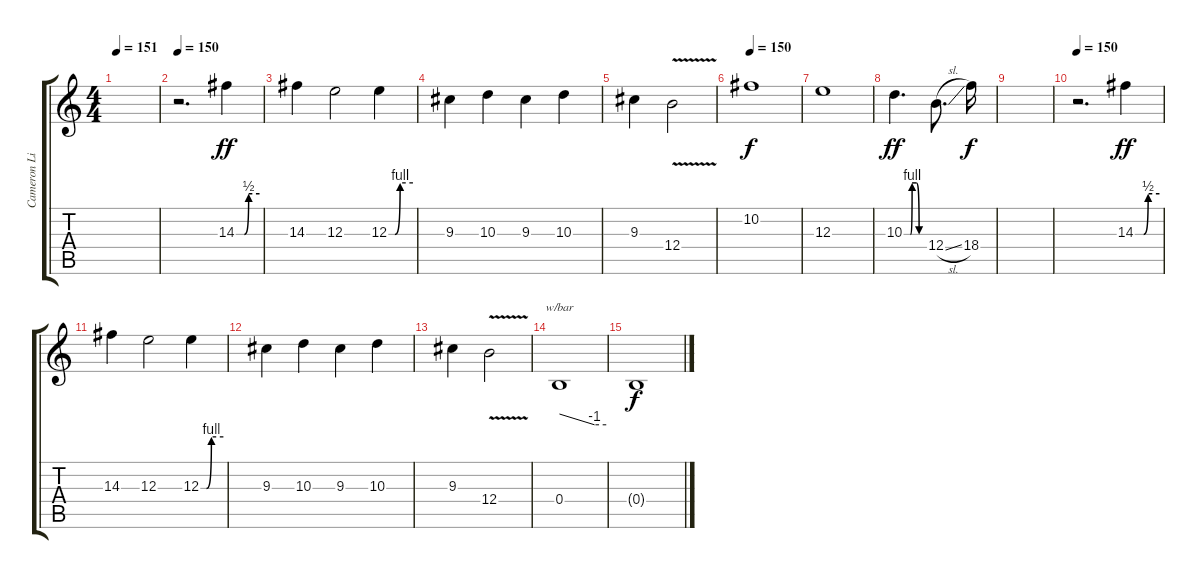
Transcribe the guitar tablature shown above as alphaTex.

\track ("Cameron Liddell" "Cameron Li") {instrument distortionguitar}
\staff {score tabs}
\tuning (Db4 Ab3 E3 B2 Gb2 B1) {hide}
\ts (4 4)
\tempo 151
\clef g2
\ks c
|
\tempo 150
r.2{d} 14.3{be (custom 0 0 13 0 15 0 21 0 32 2 60 2)}.4{dy ff} |
14.3.4 12.3.2 12.3{be (custom 0 0 15 0 28 4 60 4)}.4 |
9.3.4 10.3.4 9.3.4 10.3.4 |
9.3.4 12.4{v}.2 |
\tempo 150
10.2.1{dy f} |
12.3.1 |
10.3{be (custom 0 0 15 0 19 0 24 4 37 4 45 0 60 0)}.4{d dy ff} 12.4{sl}.8{d} 18.4.16{dy f} |
|
\tempo 150
r.2{d} 14.3{be (custom 0 0 13 0 15 0 21 0 32 2 60 2)}.4{dy ff} |
14.3.4 12.3.2 12.3{be (custom 0 0 15 0 28 4 60 4)}.4 |
9.3.4 10.3.4 9.3.4 10.3.4 |
9.3.4 12.4{v}.2 |
0.4.1{tbe (custom default 0 0 45 -4 60 -4)} |
0.4{t}.1{dy f}
